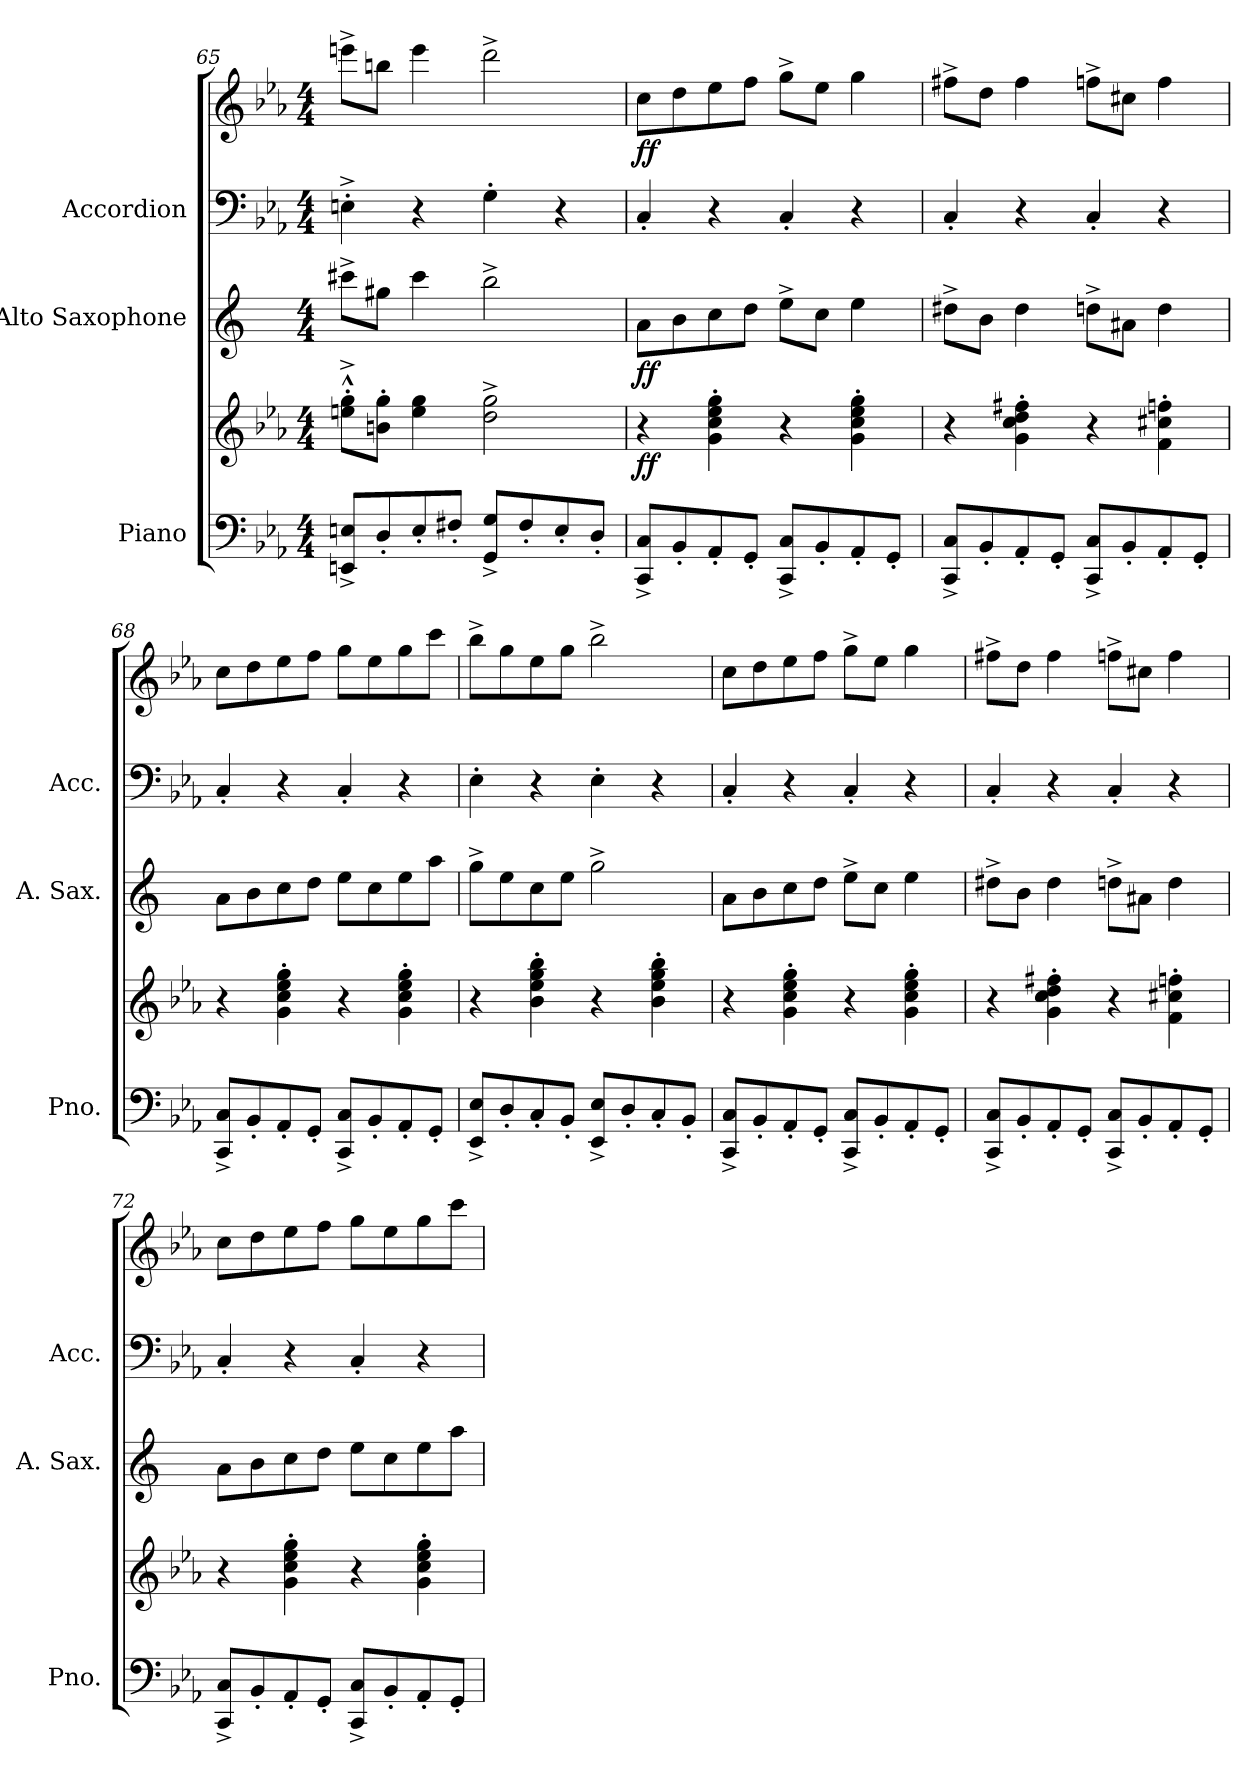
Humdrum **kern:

**kern	**kern	**dynam	**kern	**dynam	**kern	**kern	**dynam
*part3	*part3	*part3	*part2	*part2	*part1	*part1	*part1
*staff5	*staff4	*staff4/5	*staff3	*staff3	*staff2	*staff1	*staff1/2
*I"Piano	*	*	*I"Alto Saxophone	*	*I"Accordion	*	*
*I'Pno.	*	*	*I'A. Sax.	*	*I'Acc.	*	*
*clefF4	*clefG2	*	*clefG2	*	*clefF4	*clefG2	*
*	*	*	*ITrd5c9	*	*	*	*
*k[b-e-a-]	*k[b-e-a-]	*	*k[b-e-a-]	*	*k[b-e-a-]	*k[b-e-a-]	*
*M4/4	*M4/4	*	*M4/4	*	*M4/4	*M4/4	*
=65	=65	=65	=65	=65	=65	=65	=65
8EEn/^ 8En/^L	8een\'^^^ 8gg\'^^^L	.	8een^\L	.	4En'^\	8eeen^\L	.
8D'/	8bn\' 8gg\'J	.	8bn\J	.	.	8bbn\J	.
8E'/	4ee\ 4gg\	.	4ee\	.	4r	4eee\	.
8F#X'/J	.	.	.	.	.	.	.
8GG/^ 8G/^L	2dd\^ 2gg\^	.	2dd^\	.	4G'\	2ddd^\	.
8F#'/	.	.	.	.	.	.	.
8E'/	.	.	.	.	4r	.	.
8D'/J	.	.	.	.	.	.	.
!!LO:LB:g=z
=66	=66	=66	=66	=66	=66	=66	=66
!	!	!LO:DY:b	!	!LO:DY:b	!	!	!LO:DY:b
8CC/^ 8C/^L	4r	ff	8c\L	ff	4C'/	8cc\L	ff
8BB-'/	.	.	8d\	.	.	8dd\	.
8AA-'/	4g\' 4cc\' 4ee-\' 4gg\'	.	8e-\	.	4r	8ee-\	.
8GG'/J	.	.	8f\J	.	.	8ff\J	.
8CC/^ 8C/^L	4r	.	8g^\L	.	4C'/	8gg^\L	.
8BB-'/	.	.	8e-\J	.	.	8ee-\J	.
8AA-'/	4g\' 4cc\' 4ee-\' 4gg\'	.	4g\	.	4r	4gg\	.
8GG'/J	.	.	.	.	.	.	.
=67	=67	=67	=67	=67	=67	=67	=67
8CC/^ 8C/^L	4r	.	8f#X^\L	.	4C'/	8ff#X^\L	.
8BB-'/	.	.	8d\J	.	.	8dd\J	.
8AA-'/	4g\' 4cc\' 4dd\' 4ff#X\'	.	4f#\	.	4r	4ff#\	.
8GG'/J	.	.	.	.	.	.	.
8CC/^ 8C/^L	4r	.	8fn^\L	.	4C'/	8ffn^\L	.
8BB-'/	.	.	8c#X\J	.	.	8cc#X\J	.
8AA-'/	4f\' 4cc#X\' 4ffn\'	.	4f\	.	4r	4ff\	.
8GG'/J	.	.	.	.	.	.	.
=68	=68	=68	=68	=68	=68	=68	=68
8CC/^ 8C/^L	4r	.	8c\L	.	4C'/	8cc\L	.
8BB-'/	.	.	8d\	.	.	8dd\	.
8AA-'/	4g\' 4cc\' 4ee-\' 4gg\'	.	8e-\	.	4r	8ee-\	.
8GG'/J	.	.	8f\J	.	.	8ff\J	.
8CC/^ 8C/^L	4r	.	8g\L	.	4C'/	8gg\L	.
8BB-'/	.	.	8e-\	.	.	8ee-\	.
8AA-'/	4g\' 4cc\' 4ee-\' 4gg\'	.	8g\	.	4r	8gg\	.
8GG'/J	.	.	8cc\J	.	.	8ccc\J	.
=69	=69	=69	=69	=69	=69	=69	=69
8EE-/^ 8E-/^L	4r	.	8b-^\L	.	4E-'\	8bb-^\L	.
8D'/	.	.	8g\	.	.	8gg\	.
8C'/	4b-\' 4ee-\' 4gg\' 4bb-\'	.	8e-\	.	4r	8ee-\	.
8BB-'/J	.	.	8g\J	.	.	8gg\J	.
8EE-/^ 8E-/^L	4r	.	2b-^\	.	4E-'\	2bb-^\	.
8D'/	.	.	.	.	.	.	.
8C'/	4b-\' 4ee-\' 4gg\' 4bb-\'	.	.	.	4r	.	.
8BB-'/J	.	.	.	.	.	.	.
!!LO:PB:g=z
=70	=70	=70	=70	=70	=70	=70	=70
8CC/^ 8C/^L	4r	.	8c\L	.	4C'/	8cc\L	.
8BB-'/	.	.	8d\	.	.	8dd\	.
8AA-'/	4g\' 4cc\' 4ee-\' 4gg\'	.	8e-\	.	4r	8ee-\	.
8GG'/J	.	.	8f\J	.	.	8ff\J	.
8CC/^ 8C/^L	4r	.	8g^\L	.	4C'/	8gg^\L	.
8BB-'/	.	.	8e-\J	.	.	8ee-\J	.
8AA-'/	4g\' 4cc\' 4ee-\' 4gg\'	.	4g\	.	4r	4gg\	.
8GG'/J	.	.	.	.	.	.	.
=71	=71	=71	=71	=71	=71	=71	=71
8CC/^ 8C/^L	4r	.	8f#X^\L	.	4C'/	8ff#X^\L	.
8BB-'/	.	.	8d\J	.	.	8dd\J	.
8AA-'/	4g\' 4cc\' 4dd\' 4ff#X\'	.	4f#\	.	4r	4ff#\	.
8GG'/J	.	.	.	.	.	.	.
8CC/^ 8C/^L	4r	.	8fn^\L	.	4C'/	8ffn^\L	.
8BB-'/	.	.	8c#X\J	.	.	8cc#X\J	.
8AA-'/	4f\' 4cc#X\' 4ffn\'	.	4f\	.	4r	4ff\	.
8GG'/J	.	.	.	.	.	.	.
=72	=72	=72	=72	=72	=72	=72	=72
8CC/^ 8C/^L	4r	.	8c\L	.	4C'/	8cc\L	.
8BB-'/	.	.	8d\	.	.	8dd\	.
8AA-'/	4g\' 4cc\' 4ee-\' 4gg\'	.	8e-\	.	4r	8ee-\	.
8GG'/J	.	.	8f\J	.	.	8ff\J	.
8CC/^ 8C/^L	4r	.	8g\L	.	4C'/	8gg\L	.
8BB-'/	.	.	8e-\	.	.	8ee-\	.
8AA-'/	4g\' 4cc\' 4ee-\' 4gg\'	.	8g\	.	4r	8gg\	.
8GG'/J	.	.	8cc\J	.	.	8ccc\J	.
=	=	=	=	=	=	=	=
*-	*-	*-	*-	*-	*-	*-	*-
